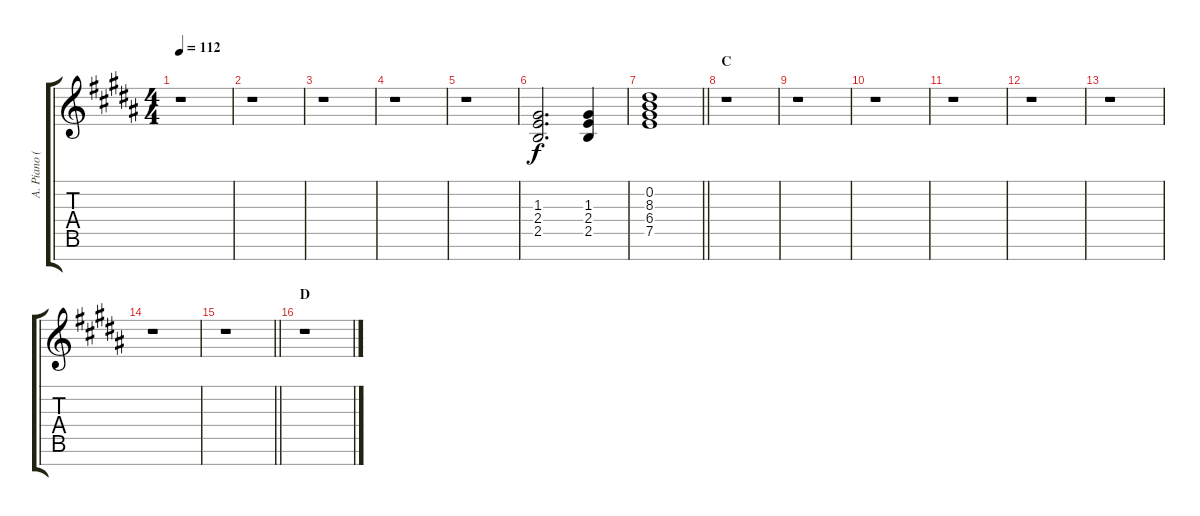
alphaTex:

\track ("A. Piano (Right Hand)" "A. Piano (") {instrument brightacousticpiano}
\staff {score tabs}
\tuning (E5 B4 G4 D4 A3 E3 B2) {hide}
\ts (4 4)
\tempo 112
\clef g2
\ks b
r.1{dy f} |
r.1 |
r.1 |
r.1 |
r.1 |
(1.3 2.4 2.5).2{d} (1.3 2.4 2.5).4 |
\barLineRight lightlight
(0.2 8.3 6.4 7.5).1 |
\section ("" "C")
r.1 |
r.1 |
r.1 |
r.1 |
r.1 |
r.1 |
r.1 |
\barLineRight lightlight
r.1 |
\section ("" "D")
r.1
